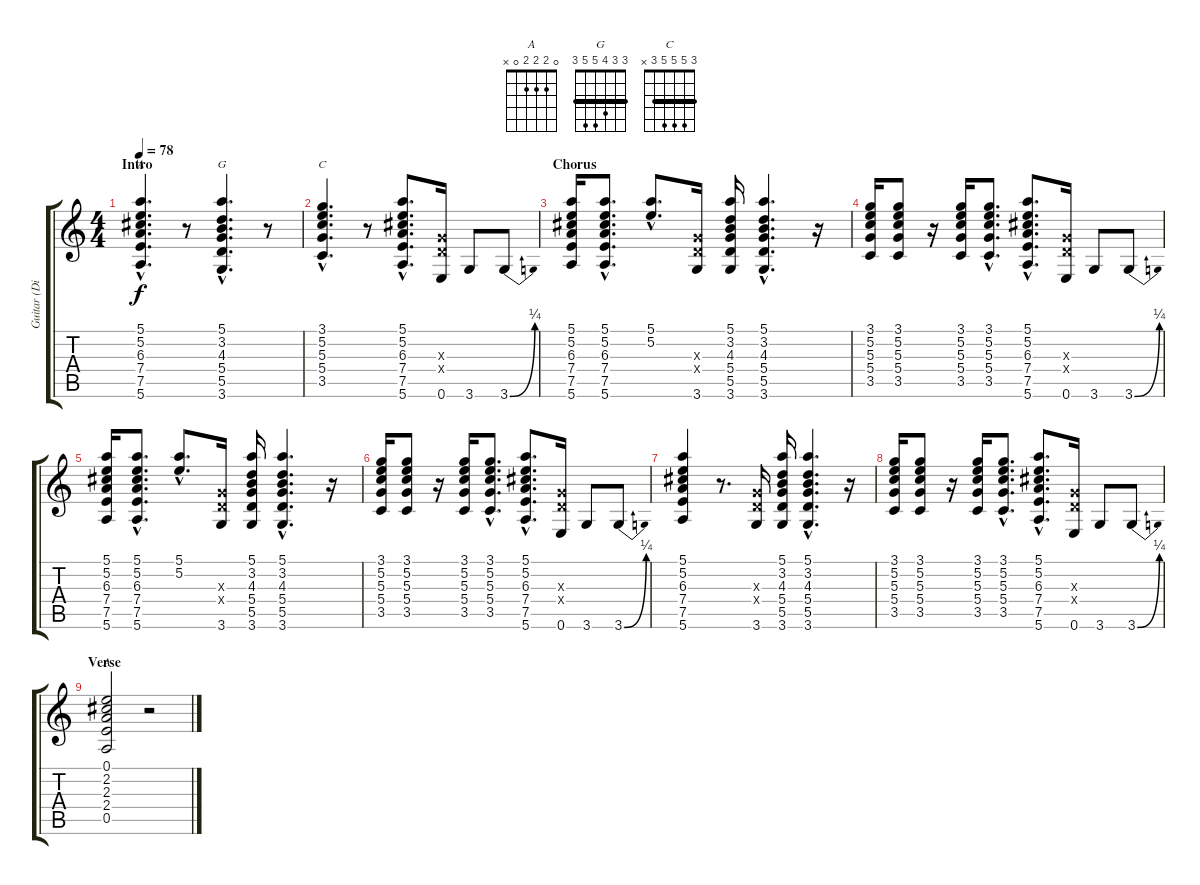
\track ("Guitar (Distortion)" "Guitar (Di") {instrument distortionguitar}
\staff {score tabs}
\tuning (E4 B3 G3 D3 A2 E2) {hide}
\chord ("A" 5 5 6 7 7 5) {firstfret 5 barre 5}
\chord ("G" 3 3 4 5 5 3) {barre 3}
\chord ("C" 3 5 5 5 3 x) {barre 3}
\chord ("A" 0 2 2 2 0 x)
\ts (4 4)
\section ("" "Intro")
\tempo 78
\clef g2
\ks c
(5.1{hac} 5.2{hac} 6.3{hac} 7.4{hac} 7.5{hac} 5.6{hac}).4{d ch "A" dy f instrument distortionguitar} r.8 (5.1{hac} 3.2{hac} 4.3{hac} 5.4{hac} 5.5{hac} 3.6{hac}).4{d ch "G"} r.8 |
(3.1{hac} 5.2{hac} 5.3{hac} 5.4{hac} 3.5{hac}).4{d ch "C"} r.8 (5.1{hac} 5.2{hac} 6.3{hac} 7.4{hac} 7.5{hac} 5.6{hac}).8{d} (0.3{x} 0.4{x} 0.6).16 3.6.8 3.6{be (bend 0 0 60 1)}.8 |
\section ("" "Chorus")
(5.1 5.2 6.3 7.4 7.5 5.6).16 (5.1{hac} 5.2{hac} 6.3{hac} 7.4{hac} 7.5{hac} 5.6{hac}).8{d} (5.1{hac} 5.2{hac}).8{d} (0.3{x} 0.4{x} 3.6).16 (5.1 3.2 4.3 5.4 5.5 3.6).16 (5.1{hac} 3.2{hac} 4.3{hac} 5.4{hac} 5.5{hac} 3.6{hac}).4{d} r.16 |
(3.1 5.2 5.3 5.4 3.5).16 (3.1 5.2 5.3 5.4 3.5).8 r.16 (3.1 5.2 5.3 5.4 3.5).16 (3.1{hac} 5.2{hac} 5.3{hac} 5.4{hac} 3.5{hac}).8{d} (5.1{hac} 5.2{hac} 6.3{hac} 7.4{hac} 7.5{hac} 5.6{hac}).8{d} (0.3{x} 0.4{x} 0.6).16 3.6.8 3.6{be (bend 0 0 60 1)}.8 |
(5.1 5.2 6.3 7.4 7.5 5.6).16 (5.1{hac} 5.2{hac} 6.3{hac} 7.4{hac} 7.5{hac} 5.6{hac}).8{d} (5.1{hac} 5.2{hac}).8{d} (0.3{x} 0.4{x} 3.6).16 (5.1 3.2 4.3 5.4 5.5 3.6).16 (5.1{hac} 3.2{hac} 4.3{hac} 5.4{hac} 5.5{hac} 3.6{hac}).4{d} r.16 |
(3.1 5.2 5.3 5.4 3.5).16 (3.1 5.2 5.3 5.4 3.5).8 r.16 (3.1 5.2 5.3 5.4 3.5).16 (3.1{hac} 5.2{hac} 5.3{hac} 5.4{hac} 3.5{hac}).8{d} (5.1{hac} 5.2{hac} 6.3{hac} 7.4{hac} 7.5{hac} 5.6{hac}).8{d} (0.3{x} 0.4{x} 0.6).16 3.6.8 3.6{be (bend 0 0 60 1)}.8 |
(5.1 5.2 6.3 7.4 7.5 5.6).4 r.8{d} (0.3{x} 0.4{x} 3.6).16 (5.1 3.2 4.3 5.4 5.5 3.6).16 (5.1{hac} 3.2{hac} 4.3{hac} 5.4{hac} 5.5{hac} 3.6{hac}).4{d} r.16 |
(3.1 5.2 5.3 5.4 3.5).16 (3.1 5.2 5.3 5.4 3.5).8 r.16 (3.1 5.2 5.3 5.4 3.5).16 (3.1{hac} 5.2{hac} 5.3{hac} 5.4{hac} 3.5{hac}).8{d} (5.1{hac} 5.2{hac} 6.3{hac} 7.4{hac} 7.5{hac} 5.6{hac}).8{d} (0.3{x} 0.4{x} 0.6).16 3.6.8 3.6{be (bend 0 0 60 1)}.8 |
\section ("" "Verse")
(0.1 2.2 2.3 2.4 0.5).2{ch "A"} r.2
